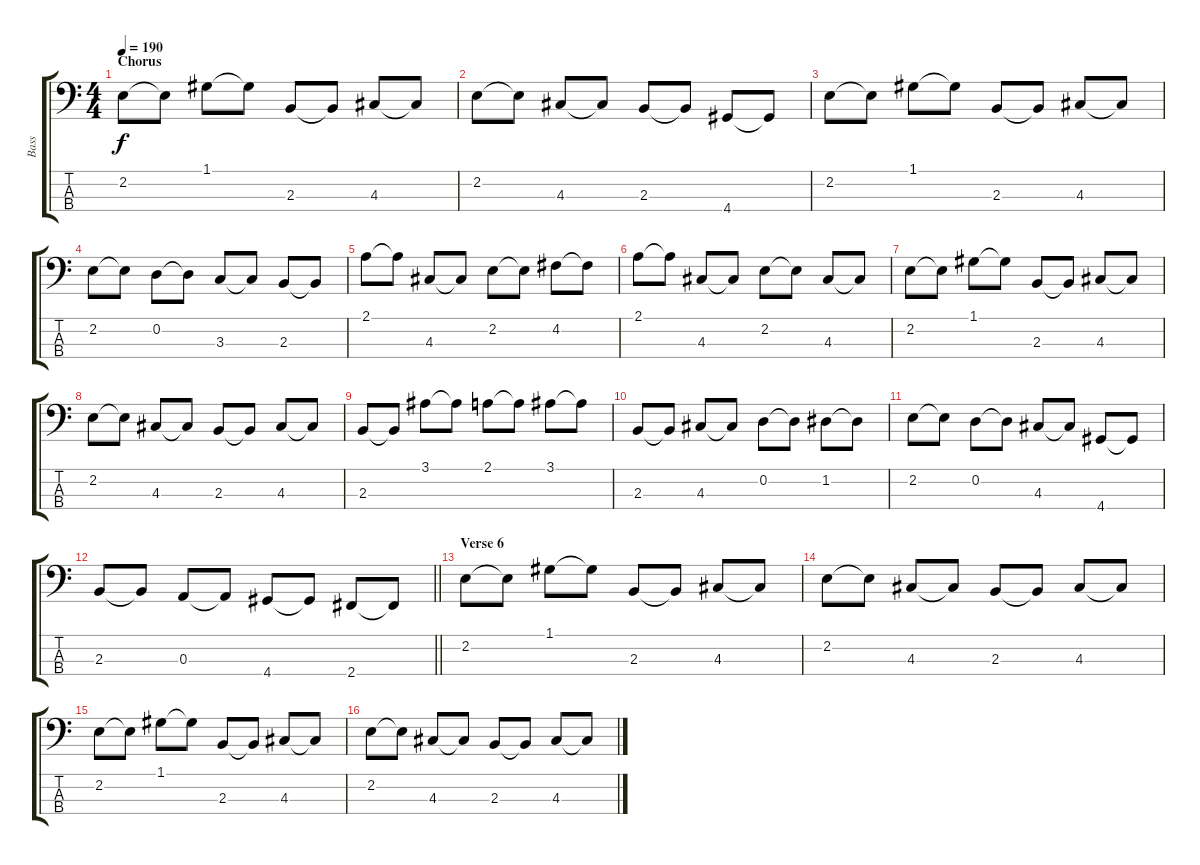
\track ("Bass" "Bass") {instrument fretlessbass}
\staff {score tabs}
\tuning (G2 D2 A1 E1) {hide}
\ts (4 4)
\section ("" "Chorus")
\tempo 190
\clef f4
\ks c
2.2.8{dy f} 2.2{t}.8 1.1.8 1.1{t}.8 2.3.8 2.3{t}.8 4.3.8 4.3{t}.8 |
2.2.8 2.2{t}.8 4.3.8 4.3{t}.8 2.3.8 2.3{t}.8 4.4.8 4.4{t}.8 |
2.2.8 2.2{t}.8 1.1.8 1.1{t}.8 2.3.8 2.3{t}.8 4.3.8 4.3{t}.8 |
2.2.8 2.2{t}.8 0.2.8 0.2{t}.8 3.3.8 3.3{t}.8 2.3.8 2.3{t}.8 |
2.1.8 2.1{t}.8 4.3.8 4.3{t}.8 2.2.8 2.2{t}.8 4.2.8 4.2{t}.8 |
2.1.8 2.1{t}.8 4.3.8 4.3{t}.8 2.2.8 2.2{t}.8 4.3.8 4.3{t}.8 |
2.2.8 2.2{t}.8 1.1.8 1.1{t}.8 2.3.8 2.3{t}.8 4.3.8 4.3{t}.8 |
2.2.8 2.2{t}.8 4.3.8 4.3{t}.8 2.3.8 2.3{t}.8 4.3.8 4.3{t}.8 |
2.3.8 2.3{t}.8 3.1.8 3.1{t}.8 2.1.8 2.1{t}.8 3.1.8 3.1{t}.8 |
2.3.8 2.3{t}.8 4.3.8 4.3{t}.8 0.2.8 0.2{t}.8 1.2.8 1.2{t}.8 |
2.2.8 2.2{t}.8 0.2.8 0.2{t}.8 4.3.8 4.3{t}.8 4.4.8 4.4{t}.8 |
\barLineRight lightlight
2.3.8 2.3{t}.8 0.3.8 0.3{t}.8 4.4.8 4.4{t}.8 2.4.8 2.4{t}.8 |
\section ("" "Verse 6")
2.2.8 2.2{t}.8 1.1.8 1.1{t}.8 2.3.8 2.3{t}.8 4.3.8 4.3{t}.8 |
2.2.8 2.2{t}.8 4.3.8 4.3{t}.8 2.3.8 2.3{t}.8 4.3.8 4.3{t}.8 |
2.2.8 2.2{t}.8 1.1.8 1.1{t}.8 2.3.8 2.3{t}.8 4.3.8 4.3{t}.8 |
2.2.8 2.2{t}.8 4.3.8 4.3{t}.8 2.3.8 2.3{t}.8 4.3.8 4.3{t}.8
